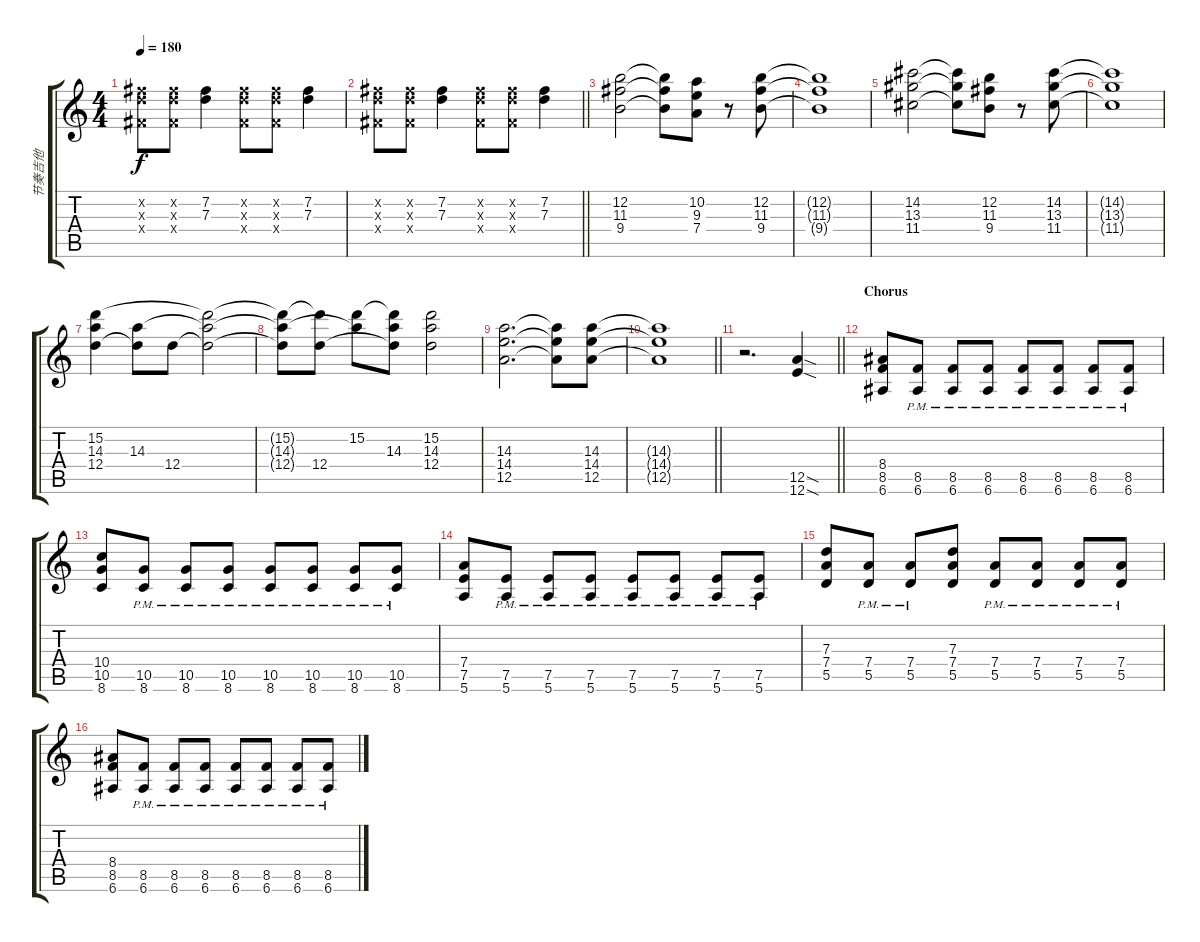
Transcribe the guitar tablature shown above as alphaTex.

\track ("节奏吉他" "节奏吉他") {instrument overdrivenguitar}
\staff {score tabs}
\tuning (E4 B3 G3 D3 A2 E2) {hide}
\ts (4 4)
\tempo 180
\clef g2
\ks c
(7.2{x} 7.3{x} 4.4{x}).8{dy f} (7.2{x} 7.3{x} 4.4{x}).8 (7.2 7.3).4 (7.2{x} 7.3{x} 4.4{x}).8 (7.2{x} 7.3{x} 4.4{x}).8 (7.2 7.3).4 |
\barLineRight lightlight
(7.2{x} 7.3{x} 4.4{x}).8 (7.2{x} 7.3{x} 4.4{x}).8 (7.2 7.3).4 (7.2{x} 7.3{x} 4.4{x}).8 (7.2{x} 7.3{x} 4.4{x}).8 (7.2 7.3).4 |
(12.2 11.3 9.4).2 (12.2{t} 11.3{t} 9.4{t}).8 (10.2 9.3 7.4).8 r.8 (12.2 11.3 9.4).8 |
(12.2{t} 11.3{t} 9.4{t}).1 |
(14.2 13.3 11.4).2 (14.2{t} 13.3{t} 11.4{t}).8 (12.2 11.3 9.4).8 r.8 (14.2 13.3 11.4).8 |
(14.2{t} 13.3{t} 11.4{t}).1 |
(15.2 14.3 12.4).4 (14.3 12.4{t}).8 12.4.8 (15.2{t} 14.3{t} 12.4{t}).2 |
(15.2{t} 14.3{t} 12.4{t}).8 (15.2{t} 12.4).8 (15.2 14.3{t}).8 (15.2{t} 14.3 12.4{t}).8 (15.2 14.3 12.4).2 |
(14.3 14.4 12.5).2{d} (14.3{t} 14.4{t} 12.5{t}).8 (14.3 14.4 12.5).8 |
\barLineRight lightlight
(14.3{t} 14.4{t} 12.5{t}).1 |
\barLineRight lightlight
r.2{d} (12.5{sod} 12.6{sod}).4 |
\section ("" "Chorus")
(8.4 8.5 6.6).8 (8.5{pm} 6.6{pm}).8 (8.5{pm} 6.6{pm}).8 (8.5{pm} 6.6{pm}).8 (8.5{pm} 6.6{pm}).8 (8.5{pm} 6.6{pm}).8 (8.5{pm} 6.6{pm}).8 (8.5{pm} 6.6{pm}).8 |
(10.4 10.5 8.6).8 (10.5{pm} 8.6{pm}).8 (10.5{pm} 8.6{pm}).8 (10.5{pm} 8.6{pm}).8 (10.5{pm} 8.6{pm}).8 (10.5{pm} 8.6{pm}).8 (10.5{pm} 8.6{pm}).8 (10.5{pm} 8.6{pm}).8 |
(7.4 7.5 5.6).8 (7.5{pm} 5.6{pm}).8 (7.5{pm} 5.6{pm}).8 (7.5{pm} 5.6{pm}).8 (7.5{pm} 5.6{pm}).8 (7.5{pm} 5.6{pm}).8 (7.5{pm} 5.6{pm}).8 (7.5{pm} 5.6{pm}).8 |
(7.3 7.4 5.5).8 (7.4{pm} 5.5{pm}).8 (7.4{pm} 5.5{pm}).8 (7.3 7.4 5.5).8 (7.4{pm} 5.5{pm}).8 (7.4{pm} 5.5{pm}).8 (7.4{pm} 5.5{pm}).8 (7.4{pm} 5.5{pm}).8 |
(8.4 8.5 6.6).8 (8.5{pm} 6.6{pm}).8 (8.5{pm} 6.6{pm}).8 (8.5{pm} 6.6{pm}).8 (8.5{pm} 6.6{pm}).8 (8.5{pm} 6.6{pm}).8 (8.5{pm} 6.6{pm}).8 (8.5{pm} 6.6{pm}).8
